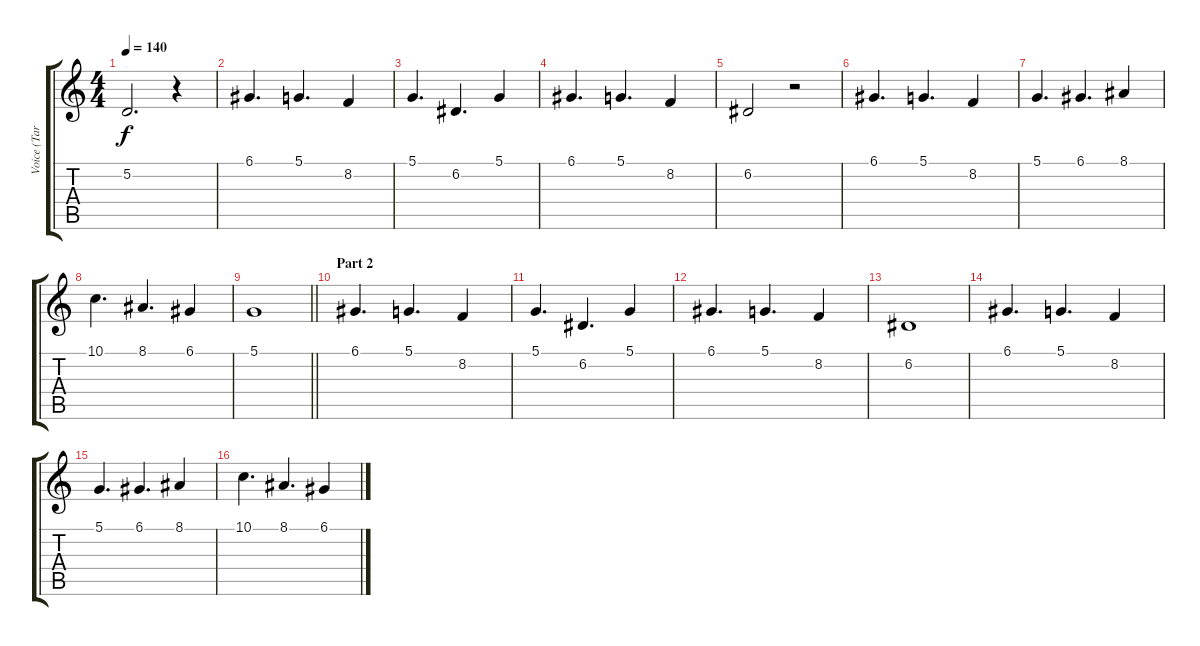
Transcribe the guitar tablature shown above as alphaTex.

\track ("Voice (Tarja)" "Voice (Tar") {instrument choiraahs}
\staff {score tabs}
\tuning (D4 A3 F3 C3 G2 D2) {hide}
\ts (4 4)
\tempo 140
\clef g2
\ks c
5.2.2{d dy f} r.4 |
6.1.4{d} 5.1.4{d} 8.2.4 |
5.1.4{d} 6.2.4{d} 5.1.4 |
6.1.4{d} 5.1.4{d} 8.2.4 |
6.2.2 r.2 |
6.1.4{d} 5.1.4{d} 8.2.4 |
5.1.4{d} 6.1.4{d} 8.1.4 |
10.1.4{d} 8.1.4{d} 6.1.4 |
\barLineRight lightlight
5.1.1 |
\section ("" "Part 2")
6.1.4{d} 5.1.4{d} 8.2.4 |
5.1.4{d} 6.2.4{d} 5.1.4 |
6.1.4{d} 5.1.4{d} 8.2.4 |
6.2.1 |
6.1.4{d} 5.1.4{d} 8.2.4 |
5.1.4{d} 6.1.4{d} 8.1.4 |
10.1.4{d} 8.1.4{d} 6.1.4
